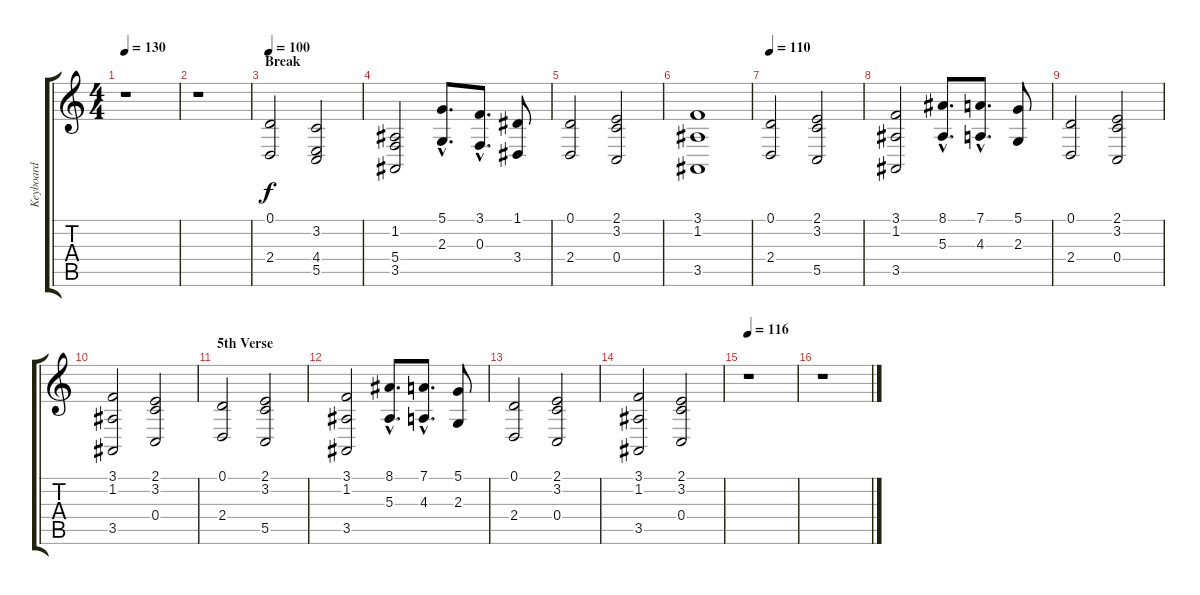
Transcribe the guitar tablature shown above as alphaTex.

\track ("Keyboard" "Keyboard") {instrument pad4choir}
\staff {score tabs}
\tuning (D4 A3 F3 C3 G2 D2) {hide}
\ts (4 4)
\tempo 130
\clef g2
\ks c
r.1{dy f} |
r.1 |
\section ("" "Break")
\tempo 100
(0.1 2.4).2{volume 12 instrument choiraahs} (3.2 4.4 5.5).2 |
(1.2 5.4 3.5).2 (5.1{hac} 2.3{hac}).8{d} (3.1{hac} 0.3{hac}).8{d} (1.1 3.4).8 |
(0.1 2.4).2 (2.1 3.2 0.4).2 |
(3.1 1.2 3.5).1 |
\tempo 110
(0.1 2.4).2{volume 12 instrument choiraahs} (2.1 3.2 5.5).2 |
(3.1 1.2 3.5).2 (8.1{hac} 5.3{hac}).8{d} (7.1{hac} 4.3{hac}).8{d} (5.1 2.3).8 |
(0.1 2.4).2 (2.1 3.2 0.4).2 |
(3.1 1.2 3.5).2 (2.1 3.2 0.4).2 |
\section ("" "5th Verse")
(0.1 2.4).2{volume 12 instrument choiraahs} (2.1 3.2 5.5).2 |
(3.1 1.2 3.5).2 (8.1{hac} 5.3{hac}).8{d} (7.1{hac} 4.3{hac}).8{d} (5.1 2.3).8 |
(0.1 2.4).2 (2.1 3.2 0.4).2 |
(3.1 1.2 3.5).2 (2.1 3.2 0.4).2 |
\tempo 116
r.1 |
r.1
